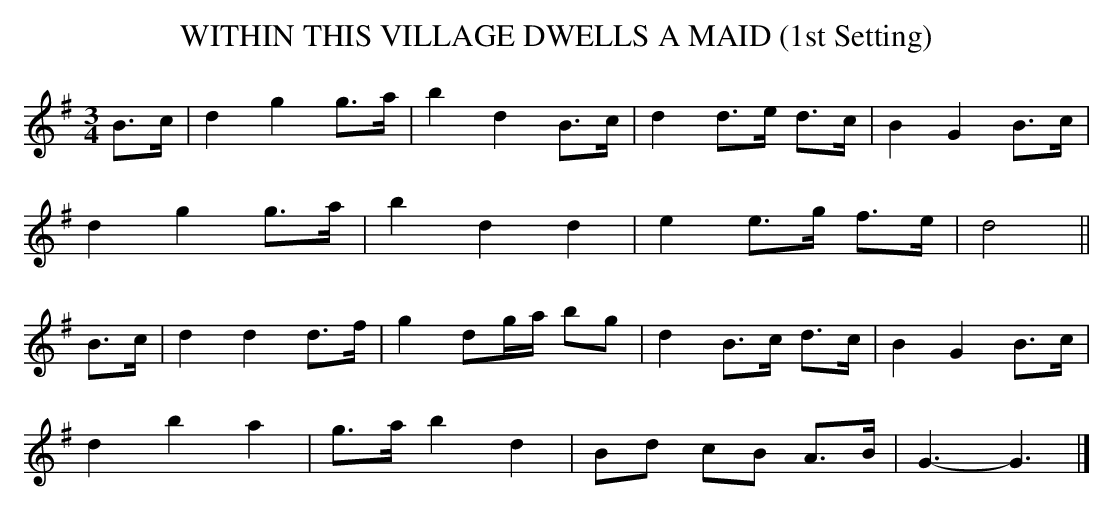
X:1
T:WITHIN THIS VILLAGE DWELLS A MAID (1st Setting)
Y:"slow"
M:3/4
L:1/8
K:G
B>c|d2 g2 g>a|b2 d2 B>c|d2 d>e d>c|B2 G2 B>c|
d2 g2 g>a|b2 d2 d2|e2 e>g f>e|d4||
B>c|d2 d2 d>f|g2 dg/a/ bg|d2 B>c d>c|B2 G2 B>c|
d2 b2 a2|g>a b2 d2|Bd cB A>B|G3-G3|]
